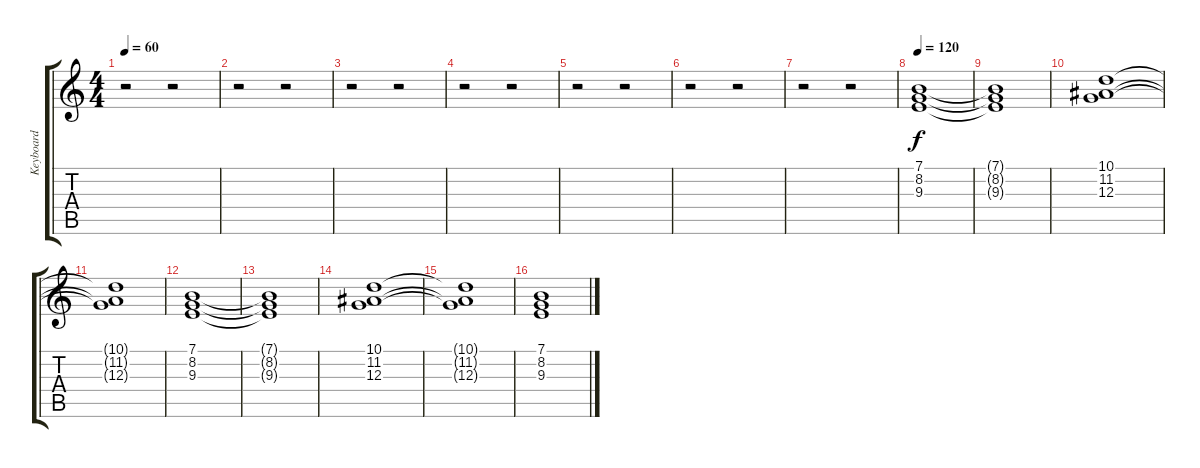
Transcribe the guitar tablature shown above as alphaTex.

\track ("Keyboard" "Keyboard") {instrument stringensemble1}
\staff {score tabs}
\tuning (E4 B3 G3 D3 A2 E2) {hide}
\ts (4 4)
\tempo 60
\clef g2
\ks c
r.2{dy f} r.2 |
r.2 r.2 |
r.2 r.2 |
r.2 r.2 |
r.2 r.2 |
r.2 r.2 |
r.2 r.2 |
\tempo 120
(7.1 8.2 9.3).1{volume 10 balance 1} |
(7.1{t} 8.2{t} 9.3{t}).1 |
(10.1 11.2 12.3).1 |
(10.1{t} 11.2{t} 12.3{t}).1 |
(7.1 8.2 9.3).1 |
(7.1{t} 8.2{t} 9.3{t}).1 |
(10.1 11.2 12.3).1 |
(10.1{t} 11.2{t} 12.3{t}).1 |
(7.1 8.2 9.3).1
